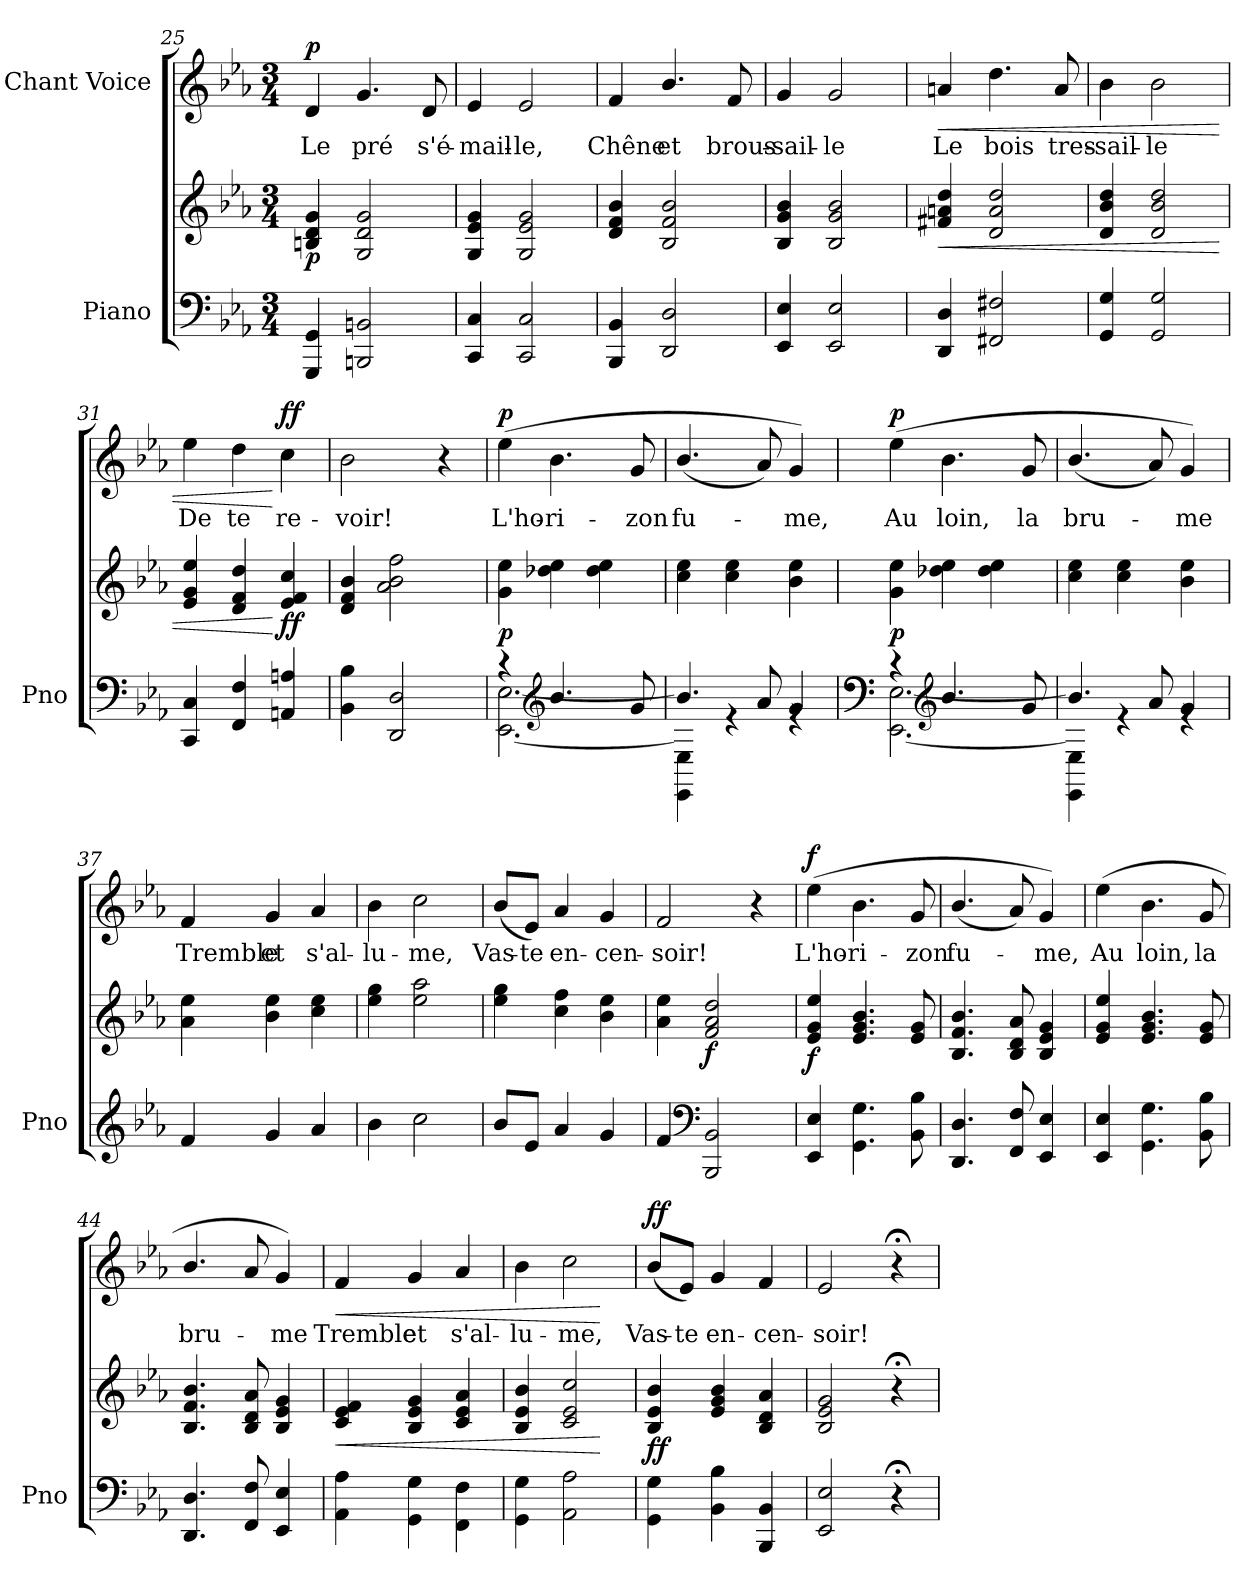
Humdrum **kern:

**kern	**kern	**dynam	**kern	**text	**dynam
*part2	*part2	*part2	*part1	*part1	*part1
*staff3	*staff2	*staff2/3	*staff1	*staff1	*staff1
*I"Piano	*	*	*I"Chant Voice	*	*
*I'Pno	*	*	*	*	*
*clefF4	*clefG2	*	*clefG2	*	*
*k[b-e-a-]	*k[b-e-a-]	*	*k[b-e-a-]	*	*
*M3/4	*M3/4	*	*M3/4	*	*
=25	=25	=25	=25	=25	=25
!	!	!LO:DY:b	!	!LO:LY:b	!LO:DY:a
4GGG/ 4GG/	4Bn/ 4d/ 4g/	p	4d/	Le	p
!	!	!	!	!LO:LY:b	!
2BBBn/ 2BBn/	2G/ 2d/ 2g/	.	4.g/	pré	.
!	!	!	!	!LO:LY:b	!
.	.	.	8d/	s'é-	.
=26	=26	=26	=26	=26	=26
!	!	!	!	!LO:LY:b	!
4CC/ 4C/	4G/ 4e-/ 4g/	.	4e-/	-mail-	.
!	!	!	!	!LO:LY:b	!
2CC/ 2C/	2G/ 2e-/ 2g/	.	2e-/	-le,	.
=27	=27	=27	=27	=27	=27
!	!	!	!	!LO:LY:b	!
4BBB-/ 4BB-/	4d/ 4f/ 4b-/	.	4f/	Chêne	.
!	!	!	!	!LO:LY:b	!
2DD/ 2D/	2B-/ 2f/ 2b-/	.	4.b-/	et	.
!	!	!	!	!LO:LY:b	!
.	.	.	8f/	brous-	.
=28	=28	=28	=28	=28	=28
!	!	!	!	!LO:LY:b	!
4EE-/ 4E-/	4B-/ 4g/ 4b-/	.	4g/	-sail-	.
!	!	!	!	!LO:LY:b	!
2EE-/ 2E-/	2B-/ 2g/ 2b-/	.	2g/	-le	.
!!LO:LB:g=z
=29	=29	=29	=29	=29	=29
!	!	!LO:HP:b	!	!LO:LY:b	!LO:HP:b
4DD/ 4D/	4f#X/ 4an/ 4dd/	<	4an/	Le	<
!	!	!	!	!LO:LY:b	!
2FF#X/ 2F#X/	2d/ 2a/ 2dd/	.	4.dd\	bois	.
!	!	!	!	!LO:LY:b	!
.	.	.	8a/	tres-	.
=30	=30	=30	=30	=30	=30
!	!	!	!	!LO:LY:b	!
4GG/ 4G/	4d/ 4b-/ 4dd/	.	4b-\	-sail-	.
!	!	!	!	!LO:LY:b	!
2GG/ 2G/	2d/ 2b-/ 2dd/	.	2b-\	-le	.
=31	=31	=31	=31	=31	=31
!	!	!	!	!LO:LY:b	!
4CC/ 4C/	4e-/ 4g/ 4ee-/	.	4ee-\	De	.
!	!	!	!	!LO:LY:b	!
4FF/ 4F/	4d/ 4f/ 4dd/	.	4dd\	te	.
!	!	!LO:DY:n=1:b	!	!LO:LY:b	!LO:DY:n=1:a
4AAn/ 4An/	4e-/ 4f/ 4cc/	[ ff	4cc\	re-	[ ff
=32	=32	=32	=32	=32	=32
!	!	!	!	!LO:LY:b	!
4BB-\ 4B-\	4d/ 4f/ 4b-/	.	2b-\	-voir!	.
2DD/ 2D/	2a-\ 2b-\ 2ff\	.	.	.	.
.	.	.	4r	.	.
=33	=33	=33	=33	=33	=33
*^	*	*	*	*	*
!	!	!	!LO:DY:b	!	!LO:LY:b	!LO:DY:a
4r	[2.EE-\ [2.E-\	4g\ 4ee-\	p	(>4ee-\	L'ho-	p
*clefG2	*	*	*	*	*	*
!	!	!	!	!	!LO:LY:b	!
4.b-/	.	4dd-X\ 4ee-\	.	4.b-\	-ri-	.
.	.	4dd-\ 4ee-\	.	.	.	.
!	!	!	!	!	!LO:LY:b	!
8g/	.	.	.	8g/	-zon	.
=34	=34	=34	=34	=34	=34	=34
!	!	!	!	!	!LO:LY:b	!
4.b-/	4EE-\] 4E-\]	4cc\ 4ee-\	.	(<4.b-/	fu-	.
.	4re	4cc\ 4ee-\	.	.	.	.
8a-/	.	.	.	8a-/)	.	.
!	!	!	!	!	!LO:LY:b	!
4g/	4re	4b-\ 4ee-\	.	4g/)	-me,	.
=35	=35	=35	=35	=35	=35	=35
*clefF4	*	*	*	*	*	*
!	!	!	!LO:DY:b	!	!LO:LY:b	!LO:DY:a
4r	[2.EE-\ [2.E-\	4g\ 4ee-\	p	(>4ee-\	Au	p
*clefG2	*	*	*	*	*	*
!	!	!	!	!	!LO:LY:b	!
4.b-/	.	4dd-X\ 4ee-\	.	4.b-\	loin,	.
.	.	4dd-\ 4ee-\	.	.	.	.
!	!	!	!	!	!LO:LY:b	!
8g/	.	.	.	8g/	la	.
!!LO:LB:g=z
=36	=36	=36	=36	=36	=36	=36
!	!	!	!	!	!LO:LY:b	!
4.b-/	4EE-\] 4E-\]	4cc\ 4ee-\	.	(<4.b-/	bru-	.
.	4re	4cc\ 4ee-\	.	.	.	.
8a-/	.	.	.	8a-/)	.	.
!	!	!	!	!	!LO:LY:b	!
4g/	4re	4b-\ 4ee-\	.	4g/)	-me	.
=37	=37	=37	=37	=37	=37	=37
!	!	!	!	!	!LO:LY:b	!
*v	*v	*	*	*	*	*
4f/	4a-\ 4ee-\	.	4f/	Tremble	.
!	!	!	!	!LO:LY:b	!
4g/	4b-\ 4ee-\	.	4g/	et	.
!	!	!	!	!LO:LY:b	!
4a-/	4cc\ 4ee-\	.	4a-/	s'al-	.
=38	=38	=38	=38	=38	=38
!	!	!	!	!LO:LY:b	!
4b-\	4ee-\ 4gg\	.	4b-\	-lu-	.
!	!	!	!	!LO:LY:b	!
2cc\	2ee-\ 2aa-\	.	2cc\	-me,	.
=39	=39	=39	=39	=39	=39
!	!	!	!	!LO:LY:b	!
8b-/L	4ee-\ 4gg\	.	(<8b-/L	Vas-	.
!	!	!	!	!LO:LY:b	!
8e-/J	.	.	8e-/J)	-te	.
!	!	!	!	!LO:LY:b	!
4a-/	4cc\ 4ff\	.	4a-/	en-	.
!	!	!	!	!LO:LY:b	!
4g/	4b-\ 4ee-\	.	4g/	-cen-	.
=40	=40	=40	=40	=40	=40
!	!	!	!	!LO:LY:b	!
4f/	4a-\ 4ee-\	.	2f/	-soir!	.
*clefF4	*	*	*	*	*
!	!	!LO:DY:b	!	!	!
2BBB-/ 2BB-/	2f/ 2a-/ 2dd/	f	.	.	.
.	.	.	4r	.	.
=41	=41	=41	=41	=41	=41
!	!	!LO:DY:b	!	!LO:LY:b	!LO:DY:a
4EE-/ 4E-/	4e-/ 4g/ 4ee-/	f	(>4ee-\	L'ho-	f
!	!	!	!	!LO:LY:b	!
4.GG\ 4.G\	4.e-/ 4.g/ 4.b-/	.	4.b-\	-ri-	.
!	!	!	!	!LO:LY:b	!
8BB-\ 8B-\	8e-/ 8g/	.	8g/	-zon	.
!!LO:LB:g=z
=42	=42	=42	=42	=42	=42
!	!	!	!	!LO:LY:b	!
4.DD/ 4.D/	4.B-/ 4.f/ 4.b-/	.	(<4.b-/	fu-	.
8FF/ 8F/	8B-/ 8d/ 8a-/	.	8a-/)	.	.
!	!	!	!	!LO:LY:b	!
4EE-/ 4E-/	4B-/ 4e-/ 4g/	.	4g/)	-me,	.
=43	=43	=43	=43	=43	=43
!	!	!	!	!LO:LY:b	!
4EE-/ 4E-/	4e-/ 4g/ 4ee-/	.	(>4ee-\	Au	.
!	!	!	!	!LO:LY:b	!
4.GG\ 4.G\	4.e-/ 4.g/ 4.b-/	.	4.b-\	loin,	.
!	!	!	!	!LO:LY:b	!
8BB-\ 8B-\	8e-/ 8g/	.	8g/	la	.
=44	=44	=44	=44	=44	=44
!	!	!	!	!LO:LY:b	!
4.DD/ 4.D/	4.B-/ 4.f/ 4.b-/	.	4.b-/	bru-	.
8FF/ 8F/	8B-/ 8d/ 8a-/	.	8a-/	.	.
!	!	!	!	!LO:LY:b	!
4EE-/ 4E-/	4B-/ 4e-/ 4g/	.	4g/)	-me	.
=45	=45	=45	=45	=45	=45
!	!	!LO:HP:b	!	!LO:LY:b	!LO:HP:b
4AA-\ 4A-\	4c/ 4e-/ 4f/	<	4f/	Tremble	<
!	!	!	!	!LO:LY:b	!
4GG\ 4G\	4B-/ 4e-/ 4g/	.	4g/	et	.
!	!	!	!	!LO:LY:b	!
4FF\ 4F\	4c/ 4e-/ 4a-/	.	4a-/	s'al-	.
=46	=46	=46	=46	=46	=46
!	!	!	!	!LO:LY:b	!
4GG\ 4G\	4B-/ 4e-/ 4b-/	.	4b-\	-lu-	.
!	!	!	!	!LO:LY:b	!
2AA-\ 2A-\	2c/ 2e-/ 2cc/	.	2cc\	-me,	.
.	.	[	.	.	[
=47	=47	=47	=47	=47	=47
!	!	!LO:DY:b	!	!LO:LY:b	!LO:DY:a
4GG\ 4G\	4B-/ 4e-/ 4b-/	ff	(<8b-/L	Vas-	ff
!	!	!	!	!LO:LY:b	!
.	.	.	8e-/J)	-te	.
!	!	!	!	!LO:LY:b	!
4BB-\ 4B-\	4e-/ 4g/ 4b-/	.	4g/	en-	.
!	!	!	!	!LO:LY:b	!
4BBB-/ 4BB-/	4B-/ 4d/ 4a-/	.	4f/	-cen-	.
=48	=48	=48	=48	=48	=48
!	!	!	!	!LO:LY:b	!
2EE-/ 2E-/	2B-/ 2e-/ 2g/	.	2e-/	-soir!	.
4r;<	4r;<	.	4r;<	.	.
=	=	=	=	=	=
*-	*-	*-	*-	*-	*-
